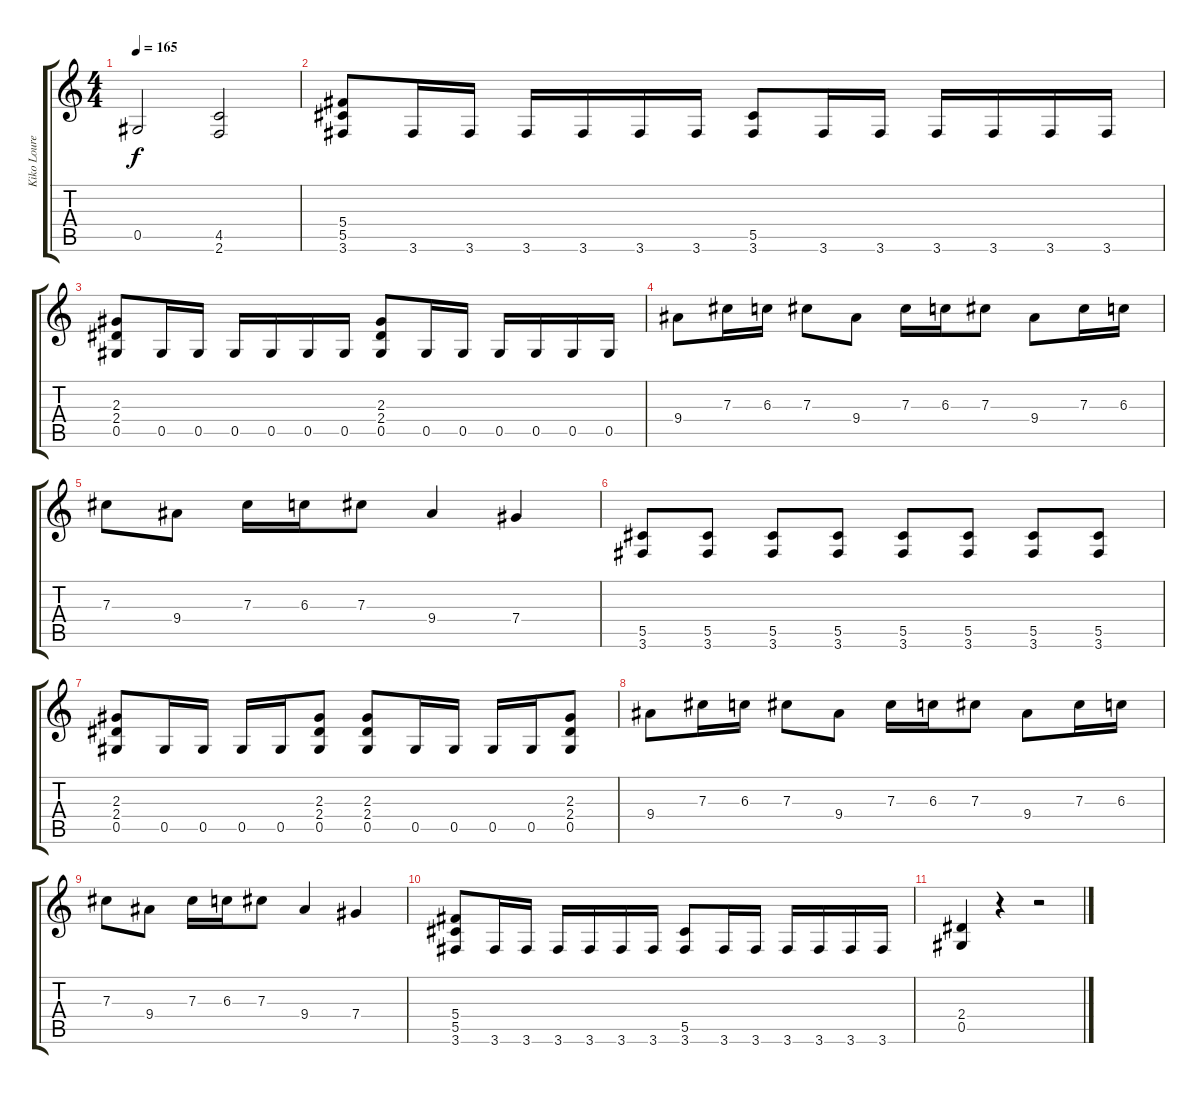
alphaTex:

\track ("Kiko Loureiro" "Kiko Loure") {instrument distortionguitar}
\staff {score tabs}
\tuning (Eb4 Bb3 Gb3 Db3 Ab2 Eb2) {hide}
\ts (4 4)
\tempo 165
\clef g2
\ks c
0.5.2{dy f} (4.5 2.6).2 |
(5.4 5.5 3.6).8 3.6.16 3.6.16 3.6.16 3.6.16 3.6.16 3.6.16 (5.5 3.6).8 3.6.16 3.6.16 3.6.16 3.6.16 3.6.16 3.6.16 |
(2.3 2.4 0.5).8 0.5.16 0.5.16 0.5.16 0.5.16 0.5.16 0.5.16 (2.3 2.4 0.5).8 0.5.16 0.5.16 0.5.16 0.5.16 0.5.16 0.5.16 |
9.4.8 7.3.16 6.3.16 7.3.8 9.4.8 7.3.16 6.3.16 7.3.8 9.4.8 7.3.16 6.3.16 |
7.3.8 9.4.8 7.3.16 6.3.16 7.3.8 9.4.4 7.4.4 |
(5.5 3.6).8 (5.5 3.6).8 (5.5 3.6).8 (5.5 3.6).8 (5.5 3.6).8 (5.5 3.6).8 (5.5 3.6).8 (5.5 3.6).8 |
(2.3 2.4 0.5).8 0.5.16 0.5.16 0.5.16 0.5.16 (2.3 2.4 0.5).8 (2.3 2.4 0.5).8 0.5.16 0.5.16 0.5.16 0.5.16 (2.3 2.4 0.5).8 |
9.4.8 7.3.16 6.3.16 7.3.8 9.4.8 7.3.16 6.3.16 7.3.8 9.4.8 7.3.16 6.3.16 |
7.3.8 9.4.8 7.3.16 6.3.16 7.3.8 9.4.4 7.4.4 |
(5.4 5.5 3.6).8 3.6.16 3.6.16 3.6.16 3.6.16 3.6.16 3.6.16 (5.5 3.6).8 3.6.16 3.6.16 3.6.16 3.6.16 3.6.16 3.6.16 |
(2.4 0.5).4 r.4 r.2
